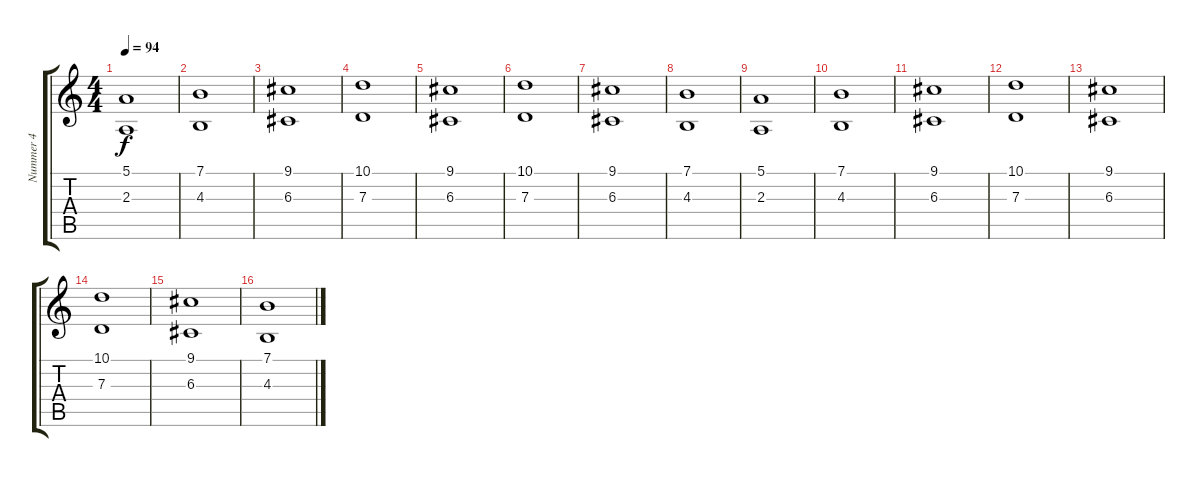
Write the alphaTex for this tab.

\track ("Nummer 4" "Nummer 4") {instrument synthstrings1}
\staff {score tabs}
\tuning (E4 B3 G3 D3 A2 E2) {hide}
\ts (4 4)
\tempo 94
\clef g2
\ks c
(5.1 2.3).1{dy f} |
(7.1 4.3).1 |
(9.1 6.3).1 |
(10.1 7.3).1 |
(9.1 6.3).1 |
(10.1 7.3).1 |
(9.1 6.3).1 |
(7.1 4.3).1 |
(5.1 2.3).1 |
(7.1 4.3).1 |
(9.1 6.3).1 |
(10.1 7.3).1 |
(9.1 6.3).1 |
(10.1 7.3).1 |
(9.1 6.3).1 |
(7.1 4.3).1
